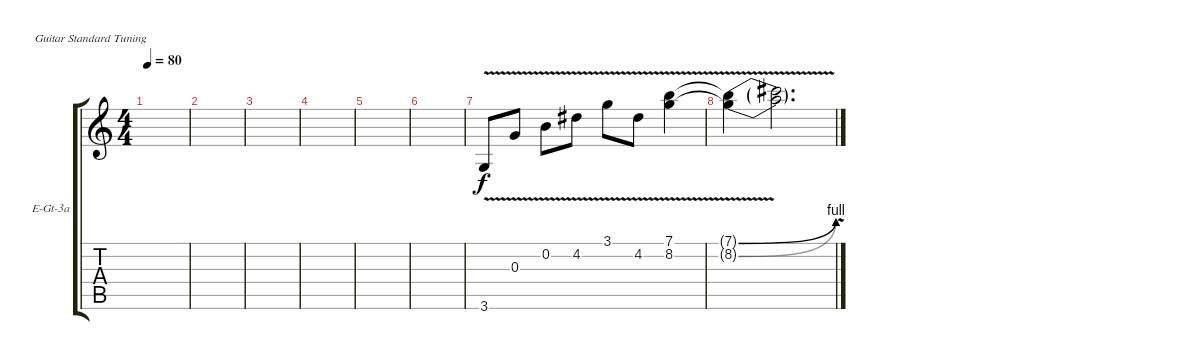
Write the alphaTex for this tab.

\defaultSystemsLayout 4
\bracketExtendMode groupsimilarinstruments
\firstSystemTrackNameOrientation horizontal
\otherSystemsTrackNameOrientation horizontal
\track ("Electric Guitar 3a" "E-Gt-3a") {instrument electricguitarclean}
\staff {score tabs}
\tuning (E4 B3 G3 D3 A2 E2)
\ts (4 4)
\tempo 80
\clef g2
\scale
0.333333
\ks c
|
\scale
0.333333 |
\scale
0.333333 |
\scale
0.333333 |
\scale
0.333333 |
\scale
0.333333 |
\scale
0.333333 3.6{v}.8 0.3{v}.8 0.2{v}.8 4.2{v}.8 3.1{v}.8 4.2{v}.8 (8.2{v} 7.1{v}).4 |
\scale
0.333333 (7.1{be (bend 0 0 15 4) v t} 8.2{be (bend 0 0 15 4) v t}).4 (7.1{v t} 8.2{v t}).2{d} |
\scale
0.333333 |
\scale
0.333333 |
\scale
0.333333 |
\scale
0.333333 |
\scale
0.333333
